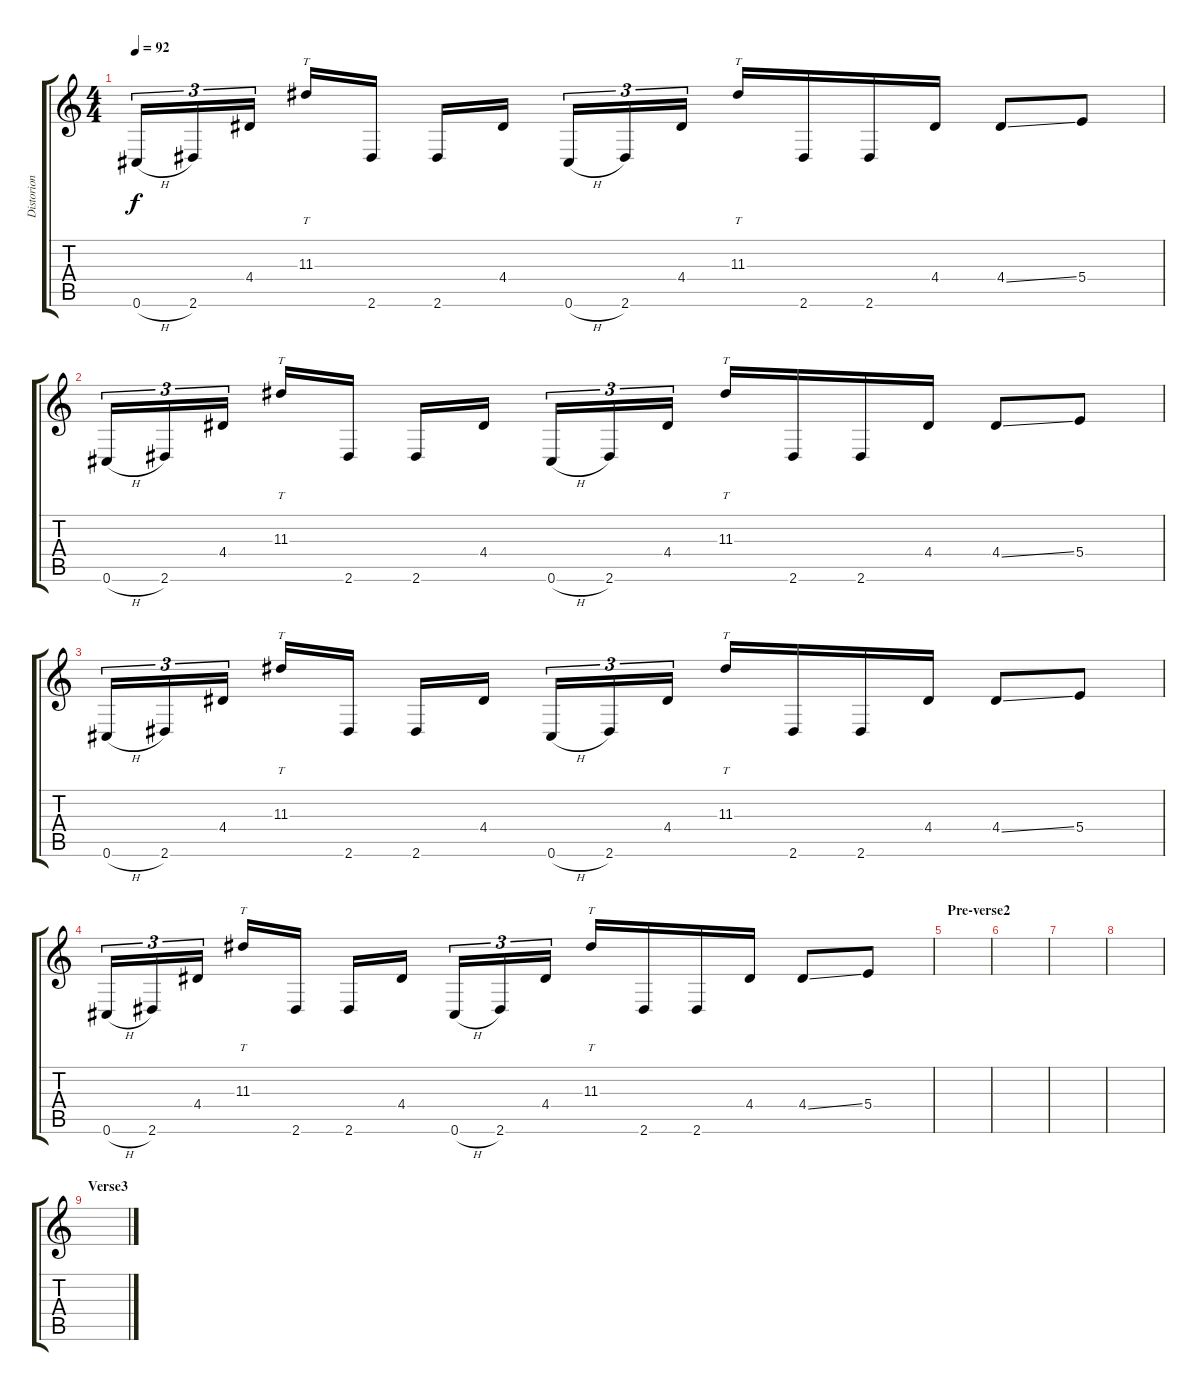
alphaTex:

\track ("Distorion Guitar" "Distorion ") {instrument distortionguitar}
\staff {score tabs}
\tuning (Db4 Ab3 E3 B2 Gb2 Db2) {hide}
\ts (4 4)
\tempo 92
\clef g2
\ks c
0.6{h}.16{tu (3 2) dy f} 2.6.16{tu (3 2)} 4.4.16{tu (3 2)} 11.3.16{tt} 2.6.16 2.6.16 4.4.16 0.6{h}.16{tu (3 2)} 2.6.16{tu (3 2)} 4.4.16{tu (3 2)} 11.3.16{tt} 2.6.16 2.6.16 4.4.16 4.4{ss}.8 5.4.8 |
0.6{h}.16{tu (3 2)} 2.6.16{tu (3 2)} 4.4.16{tu (3 2)} 11.3.16{tt} 2.6.16 2.6.16 4.4.16 0.6{h}.16{tu (3 2)} 2.6.16{tu (3 2)} 4.4.16{tu (3 2)} 11.3.16{tt} 2.6.16 2.6.16 4.4.16 4.4{ss}.8 5.4.8 |
0.6{h}.16{tu (3 2)} 2.6.16{tu (3 2)} 4.4.16{tu (3 2)} 11.3.16{tt} 2.6.16 2.6.16 4.4.16 0.6{h}.16{tu (3 2)} 2.6.16{tu (3 2)} 4.4.16{tu (3 2)} 11.3.16{tt} 2.6.16 2.6.16 4.4.16 4.4{ss}.8 5.4.8 |
0.6{h}.16{tu (3 2)} 2.6.16{tu (3 2)} 4.4.16{tu (3 2)} 11.3.16{tt} 2.6.16 2.6.16 4.4.16 0.6{h}.16{tu (3 2)} 2.6.16{tu (3 2)} 4.4.16{tu (3 2)} 11.3.16{tt} 2.6.16 2.6.16 4.4.16 4.4{ss}.8 5.4.8 |
\section ("" "Pre-verse2")
|
|
|
|
\section ("" "Verse3")
